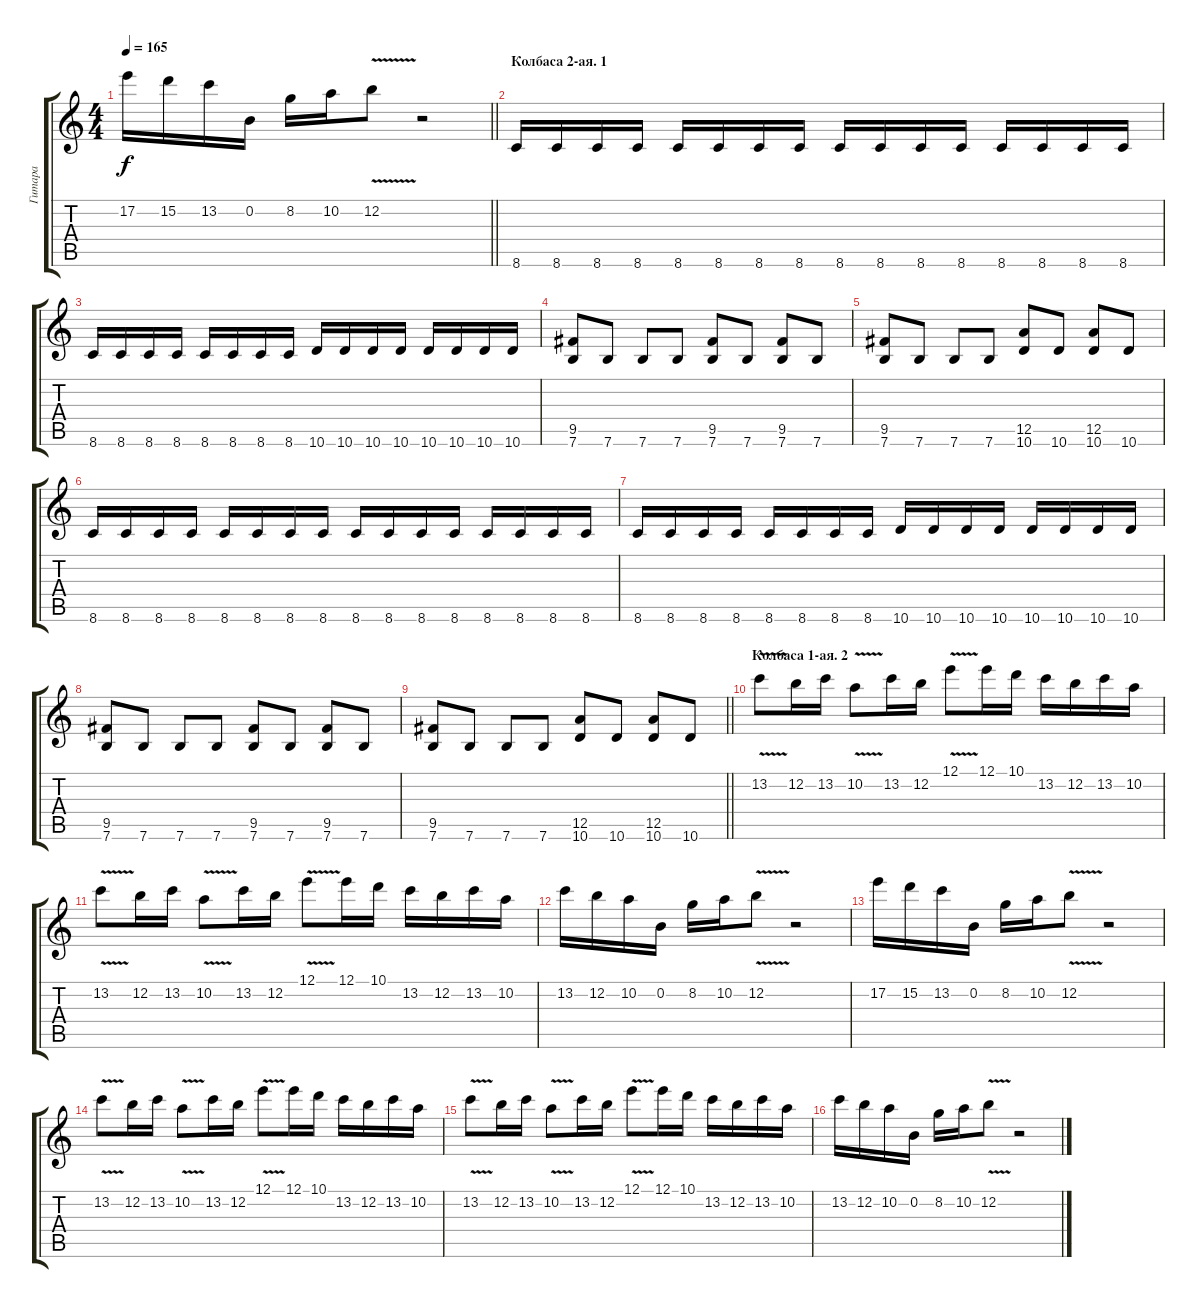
\track ("Гитара" "Гитара") {instrument distortionguitar}
\staff {score tabs}
\tuning (E4 B3 G3 D3 A2 E2) {hide}
\ts (4 4)
\tempo 165
\clef g2
\barLineRight lightlight
\ks c
17.2.16{dy f} 15.2.16 13.2.16 0.2.16 8.2.16 10.2.16 12.2{v}.8 r.2 |
\section ("" "Колбаса 2-ая. 1")
8.6.16{volume 12} 8.6.16 8.6.16 8.6.16 8.6.16 8.6.16 8.6.16 8.6.16 8.6.16 8.6.16 8.6.16 8.6.16 8.6.16 8.6.16 8.6.16 8.6.16 |
8.6.16 8.6.16 8.6.16 8.6.16 8.6.16 8.6.16 8.6.16 8.6.16 10.6.16 10.6.16 10.6.16 10.6.16 10.6.16 10.6.16 10.6.16 10.6.16 |
(9.5 7.6).8 7.6.8 7.6.8 7.6.8 (9.5 7.6).8 7.6.8 (9.5 7.6).8 7.6.8 |
(9.5 7.6).8 7.6.8 7.6.8 7.6.8 (12.5 10.6).8 10.6.8 (12.5 10.6).8 10.6.8 |
8.6.16 8.6.16 8.6.16 8.6.16 8.6.16 8.6.16 8.6.16 8.6.16 8.6.16 8.6.16 8.6.16 8.6.16 8.6.16 8.6.16 8.6.16 8.6.16 |
8.6.16 8.6.16 8.6.16 8.6.16 8.6.16 8.6.16 8.6.16 8.6.16 10.6.16 10.6.16 10.6.16 10.6.16 10.6.16 10.6.16 10.6.16 10.6.16 |
(9.5 7.6).8 7.6.8 7.6.8 7.6.8 (9.5 7.6).8 7.6.8 (9.5 7.6).8 7.6.8 |
\barLineRight lightlight
(9.5 7.6).8 7.6.8 7.6.8 7.6.8 (12.5 10.6).8 10.6.8 (12.5 10.6).8 10.6.8 |
\section ("" "Колбаса 1-ая. 2")
13.2{v}.8{volume 13} 12.2.16 13.2.16 10.2{v}.8 13.2.16 12.2.16 12.1{v}.8 12.1.16 10.1.16 13.2.16 12.2.16 13.2.16 10.2.16 |
13.2{v}.8 12.2.16 13.2.16 10.2{v}.8 13.2.16 12.2.16 12.1{v}.8 12.1.16 10.1.16 13.2.16 12.2.16 13.2.16 10.2.16 |
13.2.16 12.2.16 10.2.16 0.2.16 8.2.16 10.2.16 12.2{v}.8 r.2 |
17.2.16 15.2.16 13.2.16 0.2.16 8.2.16 10.2.16 12.2{v}.8 r.2 |
13.2{v}.8 12.2.16 13.2.16 10.2{v}.8 13.2.16 12.2.16 12.1{v}.8 12.1.16 10.1.16 13.2.16 12.2.16 13.2.16 10.2.16 |
13.2{v}.8 12.2.16 13.2.16 10.2{v}.8 13.2.16 12.2.16 12.1{v}.8 12.1.16 10.1.16 13.2.16 12.2.16 13.2.16 10.2.16 |
13.2.16 12.2.16 10.2.16 0.2.16 8.2.16 10.2.16 12.2{v}.8 r.2
